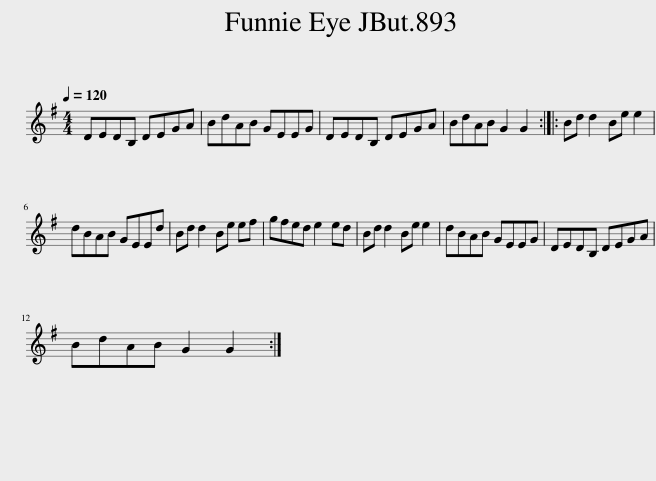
X:1
L:1/8
Q:1/4=120
M:4/4
I:linebreak $
K:G
V:1 treble
V:1
 DEDB, DEGA | BdAB GEEG | DEDB, DEGA | BdAB G2 G2 :: Bd d2 Be e2 |$ %5
 dBAB GEEd | Bd d2 Be ef | gfed e2 ed | Bd d2 Be e2 | dBAB GEEG | %10
 DEDB, DEGA |$ BdAB G2 G2 :| %12
